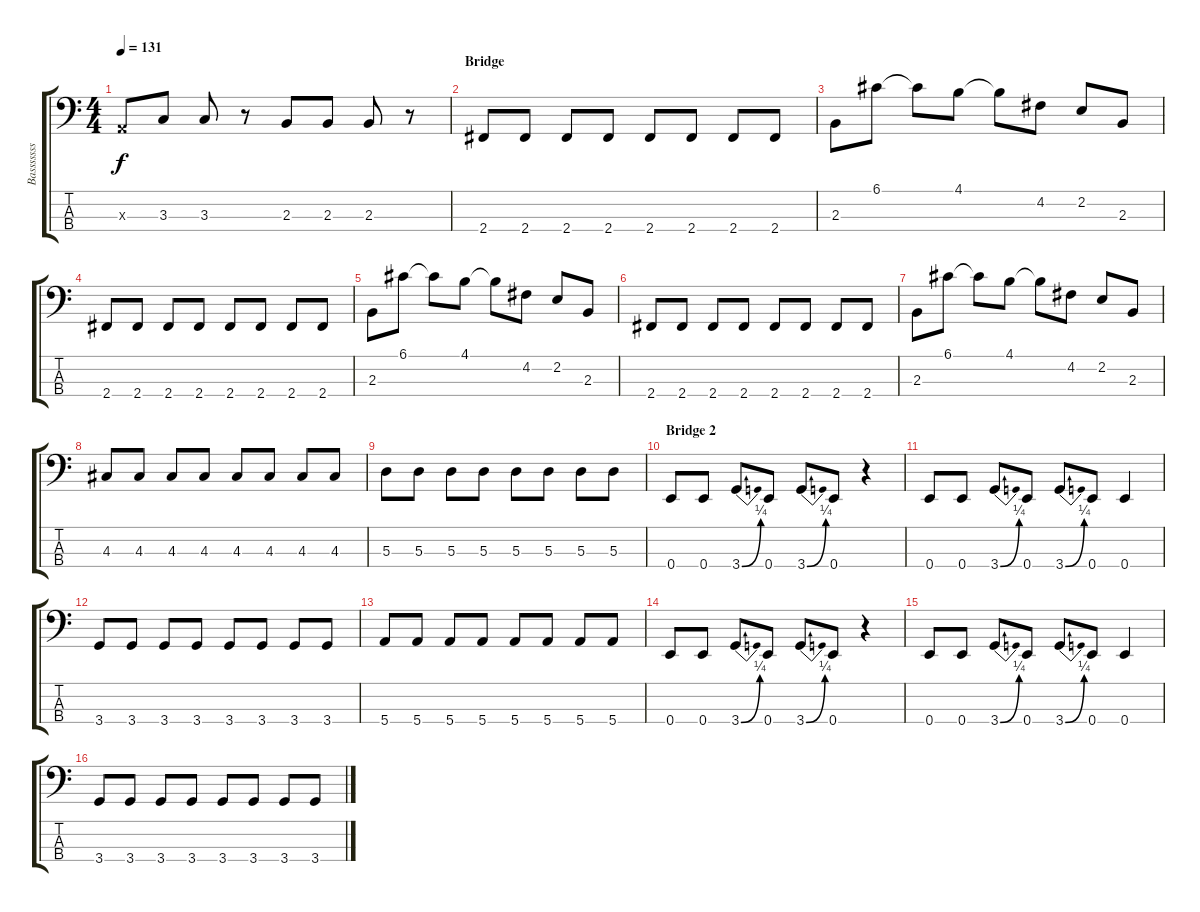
\track ("Basssssss" "Basssssss") {instrument slapbass2}
\staff {score tabs}
\tuning (G2 D2 A1 E1) {hide}
\ts (4 4)
\tempo 131
\clef f4
\ks c
0.3{x}.8{dy f} 3.3.8 3.3.8 r.8 2.3.8 2.3.8 2.3.8 r.8 |
\section ("" "Bridge")
2.4.8 2.4.8 2.4.8 2.4.8 2.4.8 2.4.8 2.4.8 2.4.8 |
2.3.8 6.1.8 6.1{t}.8 4.1.8 4.1{t}.8 4.2.8 2.2.8 2.3.8 |
2.4.8 2.4.8 2.4.8 2.4.8 2.4.8 2.4.8 2.4.8 2.4.8 |
2.3.8 6.1.8 6.1{t}.8 4.1.8 4.1{t}.8 4.2.8 2.2.8 2.3.8 |
2.4.8 2.4.8 2.4.8 2.4.8 2.4.8 2.4.8 2.4.8 2.4.8 |
2.3.8 6.1.8 6.1{t}.8 4.1.8 4.1{t}.8 4.2.8 2.2.8 2.3.8 |
4.3.8 4.3.8 4.3.8 4.3.8 4.3.8 4.3.8 4.3.8 4.3.8 |
5.3.8 5.3.8 5.3.8 5.3.8 5.3.8 5.3.8 5.3.8 5.3.8 |
\section ("" "Bridge 2")
0.4.8 0.4.8 3.4{be (bend 0 0 60 1)}.8 0.4.8 3.4{be (bend 0 0 60 1)}.8 0.4.8 r.4 |
0.4.8 0.4.8 3.4{be (bend 0 0 60 1)}.8 0.4.8 3.4{be (bend 0 0 60 1)}.8 0.4.8 0.4.4 |
3.4.8 3.4.8 3.4.8 3.4.8 3.4.8 3.4.8 3.4.8 3.4.8 |
5.4.8 5.4.8 5.4.8 5.4.8 5.4.8 5.4.8 5.4.8 5.4.8 |
0.4.8 0.4.8 3.4{be (bend 0 0 60 1)}.8 0.4.8 3.4{be (bend 0 0 60 1)}.8 0.4.8 r.4 |
0.4.8 0.4.8 3.4{be (bend 0 0 60 1)}.8 0.4.8 3.4{be (bend 0 0 60 1)}.8 0.4.8 0.4.4 |
3.4.8 3.4.8 3.4.8 3.4.8 3.4.8 3.4.8 3.4.8 3.4.8
